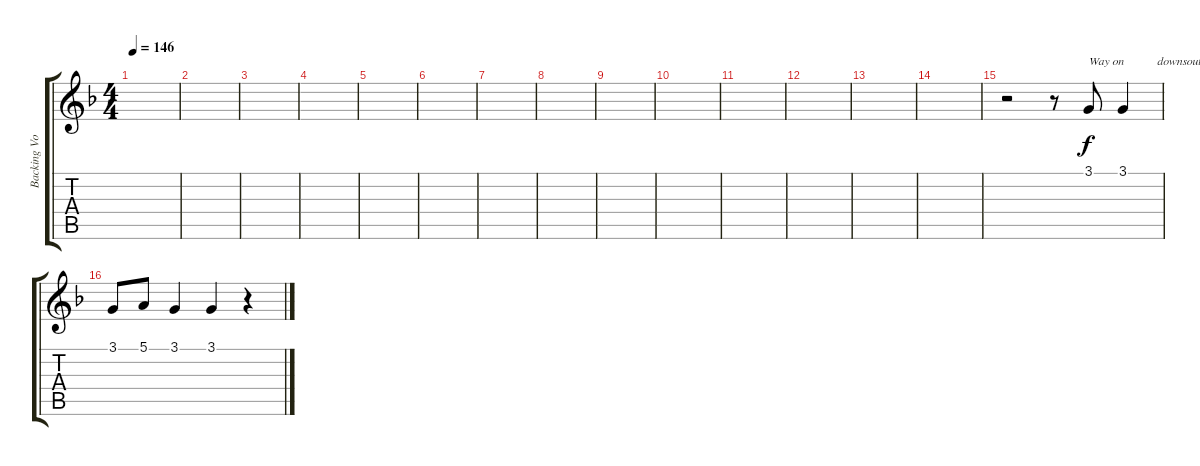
\track ("Backing Vocals" "Backing Vo") {instrument clarinet}
\staff {score tabs}
\tuning (E4 B3 G3 D3 A2 E2) {hide}
\ts (4 4)
\tempo 146
\clef g2
\ks f
|
|
|
|
|
|
|
|
|
|
|
|
|
|
r.2 r.8 3.1.8{txt "Way on           downsouth..."} 3.1.4 |
3.1.8 5.1.8 3.1.4 3.1.4 r.4
